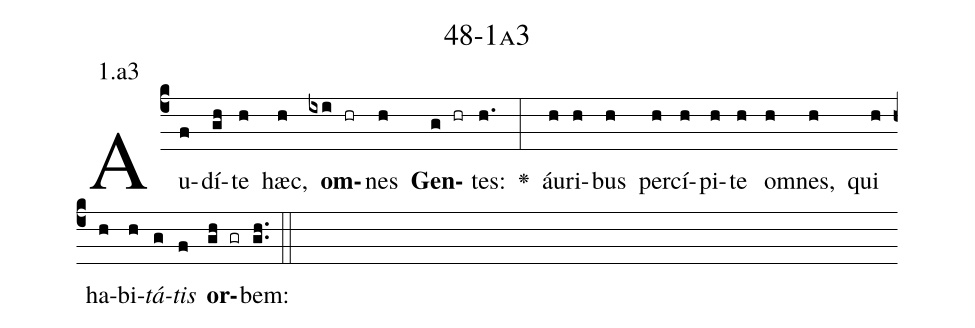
name: 48-1a3;
annotation: 1.a3;
%%
(c4)Au(f)dí(gh)te(h) hæc,(h) <b>om</b>(ixi hr)nes(h) <b>Gen</b>(g hr)tes:(h.) <v>\greheightstar</v>(:) áu(h)ri(h)bus(h) per(h)cí(h)pi(h)te(h) om(h)nes,(h) qui(h) ha(h)bi(h)<i>tá</i>(g)<i>tis</i>(f) <b>or</b>(gh gr)bem:(gh..) (::)


%E(h) u(h) o(g) u(f) a(gh) e.(gh..) (::)
